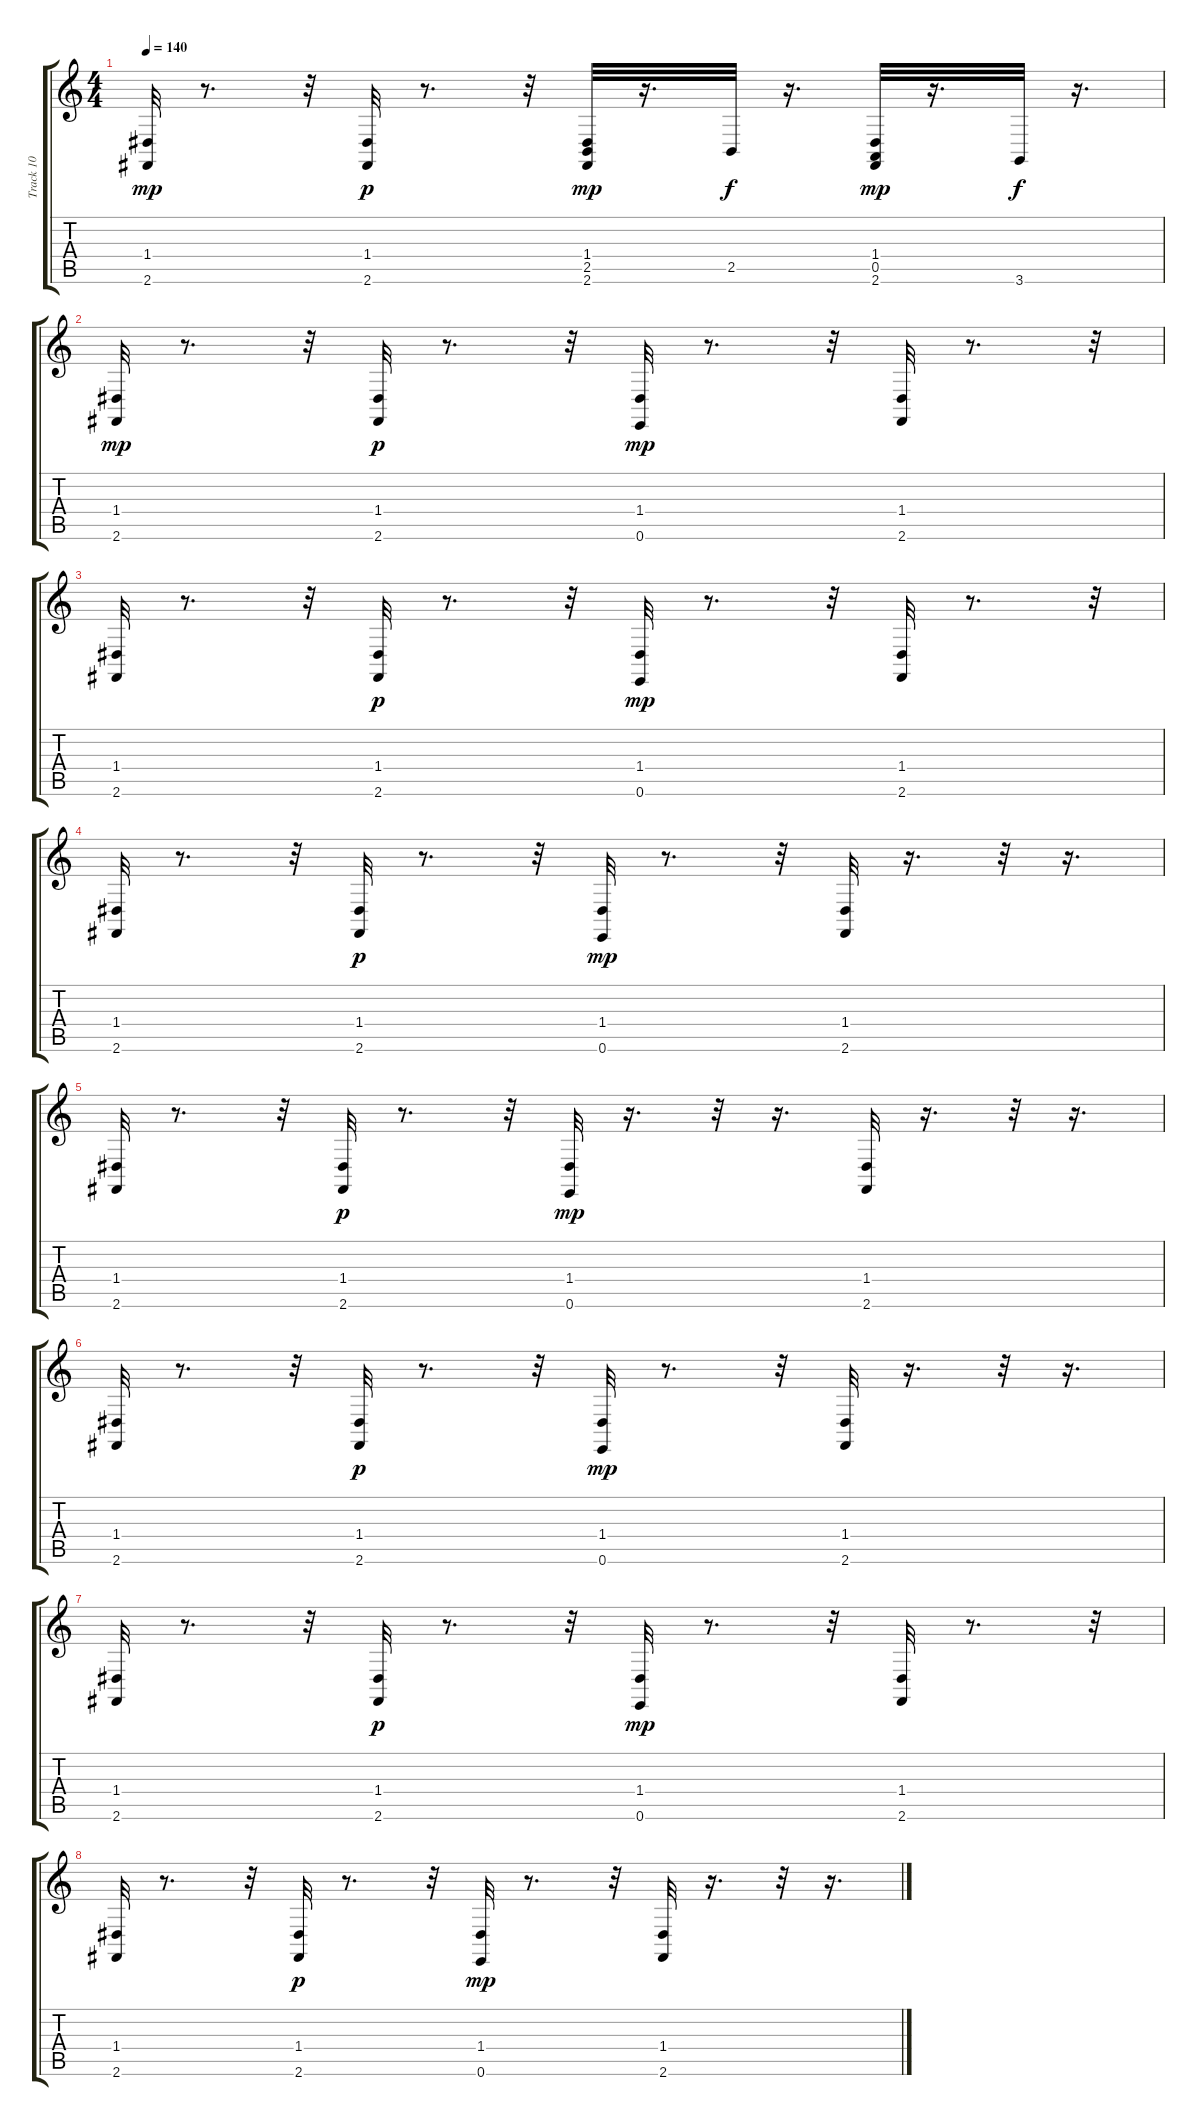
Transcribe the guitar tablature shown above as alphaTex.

\track ("Track 10" "Track 10") {instrument celesta}
\staff {score tabs}
\tuning (E4 B3 G3 D3 A2 E2) {hide}
\ts (4 4)
\tempo 140
\clef g2
\ks c
(1.4 2.6).32{dy mp} r.8{d} r.32 (1.4 2.6).32{dy p} r.8{d} r.32 (1.4 2.5 2.6).32{dy mp} r.16{d} 2.5.32{dy f} r.16{d} (1.4 0.5 2.6).32{dy mp} r.16{d} 3.6.32{dy f} r.16{d} |
(1.4 2.6).32{dy mp} r.8{d} r.32 (1.4 2.6).32{dy p} r.8{d} r.32 (1.4 0.6).32{dy mp} r.8{d} r.32 (1.4 2.6).32 r.8{d} r.32 |
(1.4 2.6).32 r.8{d} r.32 (1.4 2.6).32{dy p} r.8{d} r.32 (1.4 0.6).32{dy mp} r.8{d} r.32 (1.4 2.6).32 r.8{d} r.32 |
(1.4 2.6).32 r.8{d} r.32 (1.4 2.6).32{dy p} r.8{d} r.32 (1.4 0.6).32{dy mp} r.8{d} r.32 (1.4 2.6).32 r.16{d} r.32 r.16{d} |
(1.4 2.6).32 r.8{d} r.32 (1.4 2.6).32{dy p} r.8{d} r.32 (1.4 0.6).32{dy mp} r.16{d} r.32 r.16{d} (1.4 2.6).32 r.16{d} r.32 r.16{d} |
(1.4 2.6).32 r.8{d} r.32 (1.4 2.6).32{dy p} r.8{d} r.32 (1.4 0.6).32{dy mp} r.8{d} r.32 (1.4 2.6).32 r.16{d} r.32 r.16{d} |
(1.4 2.6).32 r.8{d} r.32 (1.4 2.6).32{dy p} r.8{d} r.32 (1.4 0.6).32{dy mp} r.8{d} r.32 (1.4 2.6).32 r.8{d} r.32 |
(1.4 2.6).32 r.8{d} r.32 (1.4 2.6).32{dy p} r.8{d} r.32 (1.4 0.6).32{dy mp} r.8{d} r.32 (1.4 2.6).32 r.16{d} r.32 r.16{d}
